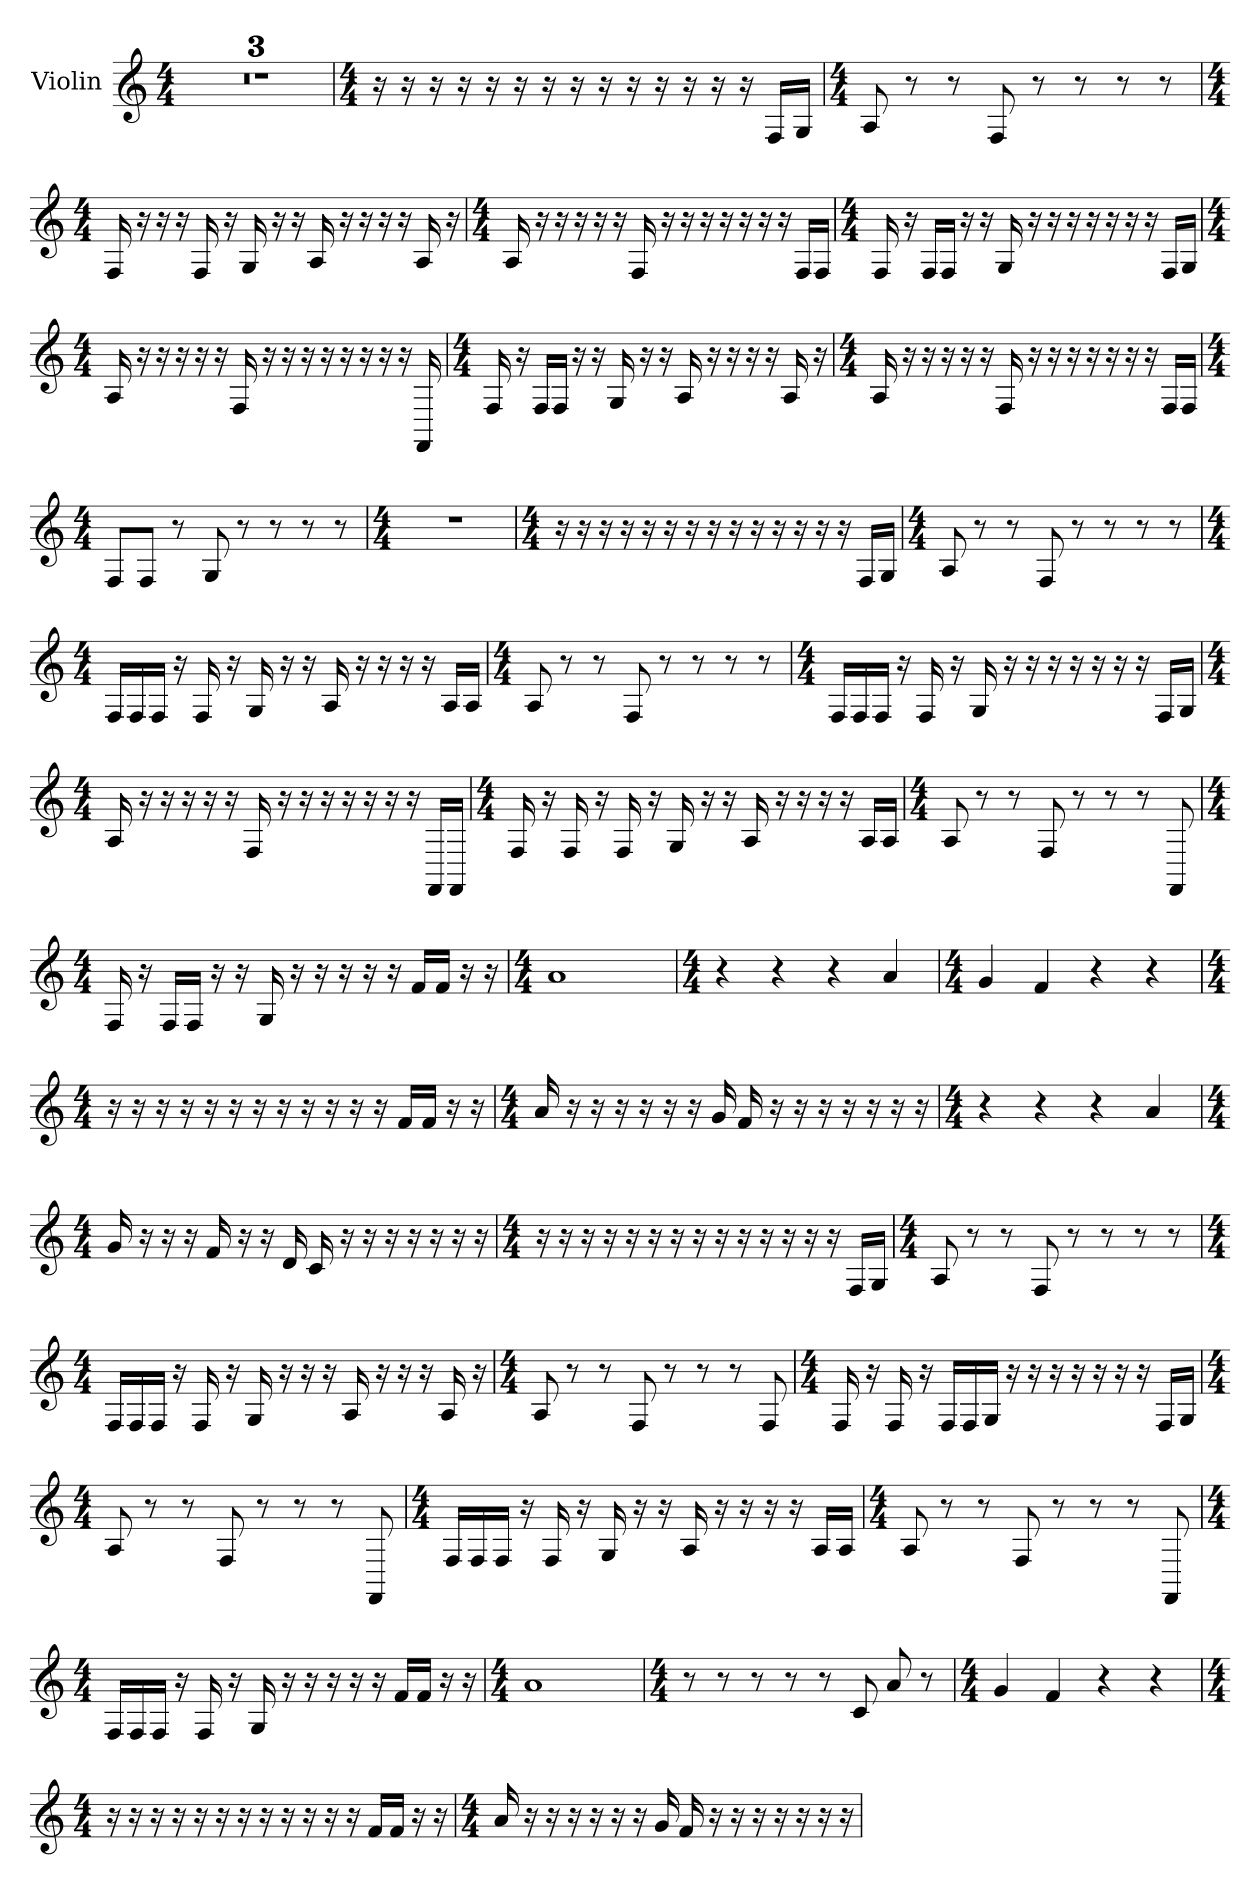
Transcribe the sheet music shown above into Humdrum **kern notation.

**kern
*part1
*staff1
*I"Violin
*I'Vln
*M4/4
=
1r
=
*M4/4
1r
=
*M4/4
1r
=
*M4/4
16r
16r
16r
16r
16r
16r
16r
16r
16r
16r
16r
16r
16r
16r
16FLL
16GJJ
=
*M4/4
8A
8r
8r
8F
8r
8r
8r
8r
=
*M4/4
16F
16r
16r
16r
16F
16r
16G
16r
16r
16A
16r
16r
16r
16r
16A
16r
=
*M4/4
16A
16r
16r
16r
16r
16r
16F
16r
16r
16r
16r
16r
16r
16r
16FLL
16FJJ
=
*M4/4
16F
16r
16FLL
16FJJ
16r
16r
16G
16r
16r
16r
16r
16r
16r
16r
16FLL
16GJJ
=
*M4/4
16A
16r
16r
16r
16r
16r
16F
16r
16r
16r
16r
16r
16r
16r
16r
16FF
=
*M4/4
16F
16r
16FLL
16FJJ
16r
16r
16G
16r
16r
16A
16r
16r
16r
16r
16A
16r
=
*M4/4
16A
16r
16r
16r
16r
16r
16F
16r
16r
16r
16r
16r
16r
16r
16FLL
16FJJ
=
*M4/4
8FL
8FJ
8r
8G
8r
8r
8r
8r
=
*M4/4
1r
=
*M4/4
16r
16r
16r
16r
16r
16r
16r
16r
16r
16r
16r
16r
16r
16r
16FLL
16GJJ
=
*M4/4
8A
8r
8r
8F
8r
8r
8r
8r
=
*M4/4
16FLL
16F
16FJJ
16r
16F
16r
16G
16r
16r
16A
16r
16r
16r
16r
16ALL
16AJJ
=
*M4/4
8A
8r
8r
8F
8r
8r
8r
8r
=
*M4/4
16FLL
16F
16FJJ
16r
16F
16r
16G
16r
16r
16r
16r
16r
16r
16r
16FLL
16GJJ
=
*M4/4
16A
16r
16r
16r
16r
16r
16F
16r
16r
16r
16r
16r
16r
16r
16FFLL
16FFJJ
=
*M4/4
16F
16r
16F
16r
16F
16r
16G
16r
16r
16A
16r
16r
16r
16r
16ALL
16AJJ
=
*M4/4
8A
8r
8r
8F
8r
8r
8r
8FF
=
*M4/4
16F
16r
16FLL
16FJJ
16r
16r
16G
16r
16r
16r
16r
16r
16fLL
16fJJ
16r
16r
=
*M4/4
1a
=
*M4/4
4r
4r
4r
4a
=
*M4/4
4g
4f
4r
4r
=
*M4/4
16r
16r
16r
16r
16r
16r
16r
16r
16r
16r
16r
16r
16fLL
16fJJ
16r
16r
=
*M4/4
16a
16r
16r
16r
16r
16r
16r
16g
16f
16r
16r
16r
16r
16r
16r
16r
=
*M4/4
4r
4r
4r
4a
=
*M4/4
16g
16r
16r
16r
16f
16r
16r
16d
16c
16r
16r
16r
16r
16r
16r
16r
=
*M4/4
16r
16r
16r
16r
16r
16r
16r
16r
16r
16r
16r
16r
16r
16r
16FLL
16GJJ
=
*M4/4
8A
8r
8r
8F
8r
8r
8r
8r
=
*M4/4
16FLL
16F
16FJJ
16r
16F
16r
16G
16r
16r
16r
16A
16r
16r
16r
16A
16r
=
*M4/4
8A
8r
8r
8F
8r
8r
8r
8F
=
*M4/4
16F
16r
16F
16r
16FLL
16F
16GJJ
16r
16r
16r
16r
16r
16r
16r
16FLL
16GJJ
=
*M4/4
8A
8r
8r
8F
8r
8r
8r
8FF
=
*M4/4
16FLL
16F
16FJJ
16r
16F
16r
16G
16r
16r
16A
16r
16r
16r
16r
16ALL
16AJJ
=
*M4/4
8A
8r
8r
8F
8r
8r
8r
8FF
=
*M4/4
16FLL
16F
16FJJ
16r
16F
16r
16G
16r
16r
16r
16r
16r
16fLL
16fJJ
16r
16r
=
*M4/4
1a
=
*M4/4
8r
8r
8r
8r
8r
8c
8a
8r
=
*M4/4
4g
4f
4r
4r
=
*M4/4
16r
16r
16r
16r
16r
16r
16r
16r
16r
16r
16r
16r
16fLL
16fJJ
16r
16r
=
*M4/4
16a
16r
16r
16r
16r
16r
16r
16g
16f
16r
16r
16r
16r
16r
16r
16r
=
*-
